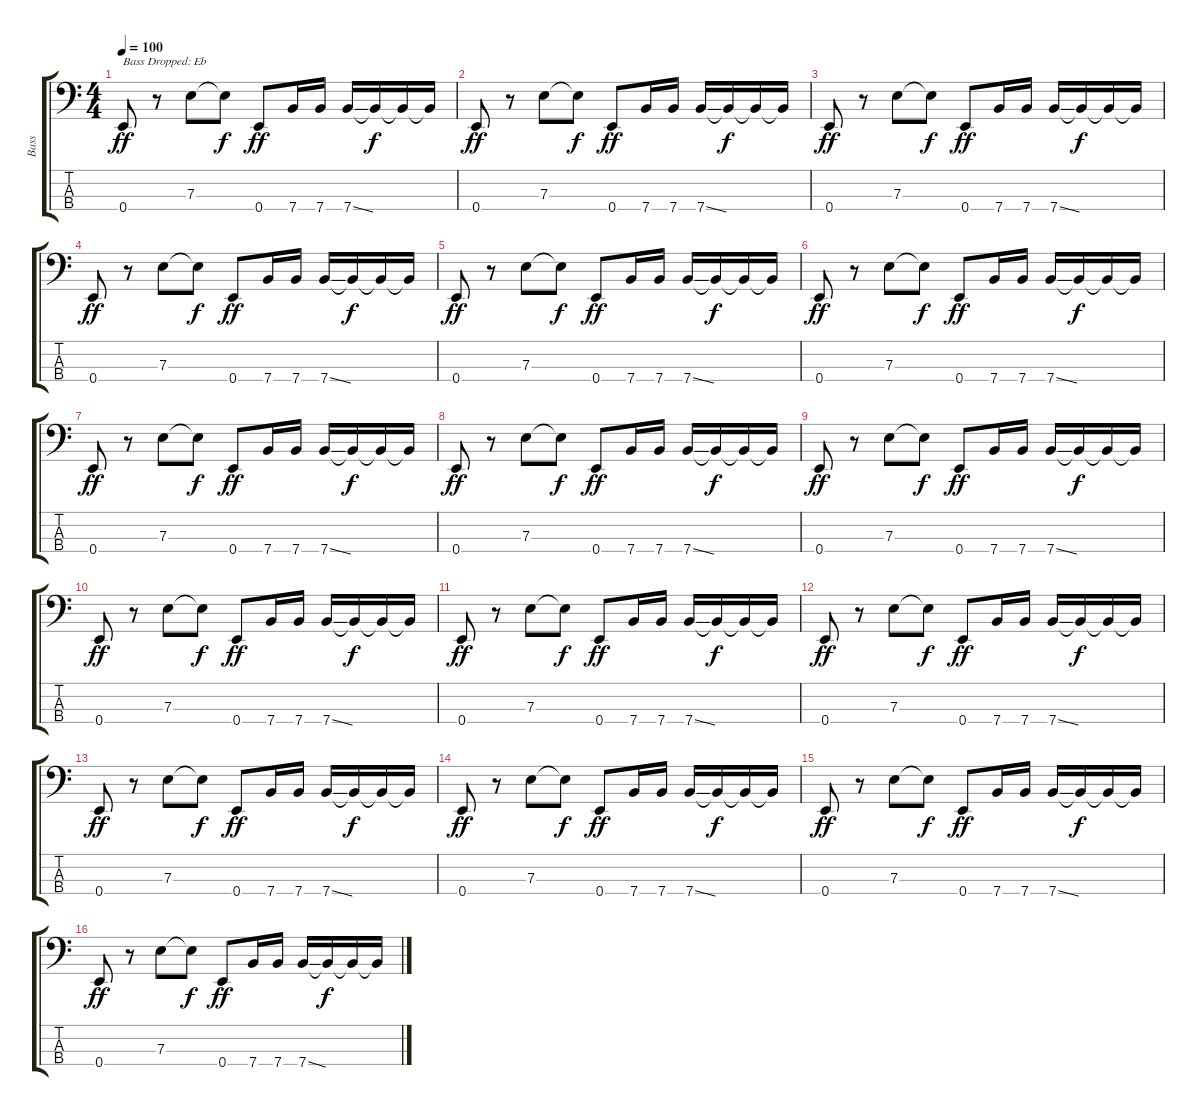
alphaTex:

\track ("Bass" "Bass") {instrument electricbasspick}
\staff {score tabs}
\tuning (G2 D2 A1 E1) {hide}
\ts (4 4)
\tempo 100
\clef f4
\ks c
0.4.8{txt "Bass Dropped: Eb" dy ff instrument electricbasspick} r.8 7.3.8 7.3{t}.8{dy f} 0.4.8{dy ff} 7.4.16 7.4.16 7.4{ss}.16 7.4{t}.16{dy f} 7.4{t}.16 7.4{t}.16 |
0.4.8{dy ff} r.8 7.3.8 7.3{t}.8{dy f} 0.4.8{dy ff} 7.4.16 7.4.16 7.4{ss}.16 7.4{t}.16{dy f} 7.4{t}.16 7.4{t}.16 |
0.4.8{dy ff} r.8 7.3.8 7.3{t}.8{dy f} 0.4.8{dy ff} 7.4.16 7.4.16 7.4{ss}.16 7.4{t}.16{dy f} 7.4{t}.16 7.4{t}.16 |
0.4.8{dy ff} r.8 7.3.8 7.3{t}.8{dy f} 0.4.8{dy ff} 7.4.16 7.4.16 7.4{ss}.16 7.4{t}.16{dy f} 7.4{t}.16 7.4{t}.16 |
0.4.8{dy ff} r.8 7.3.8 7.3{t}.8{dy f} 0.4.8{dy ff} 7.4.16 7.4.16 7.4{ss}.16 7.4{t}.16{dy f} 7.4{t}.16 7.4{t}.16 |
0.4.8{dy ff} r.8 7.3.8 7.3{t}.8{dy f} 0.4.8{dy ff} 7.4.16 7.4.16 7.4{ss}.16 7.4{t}.16{dy f} 7.4{t}.16 7.4{t}.16 |
0.4.8{dy ff} r.8 7.3.8 7.3{t}.8{dy f} 0.4.8{dy ff} 7.4.16 7.4.16 7.4{ss}.16 7.4{t}.16{dy f} 7.4{t}.16 7.4{t}.16 |
0.4.8{dy ff} r.8 7.3.8 7.3{t}.8{dy f} 0.4.8{dy ff} 7.4.16 7.4.16 7.4{ss}.16 7.4{t}.16{dy f} 7.4{t}.16 7.4{t}.16 |
0.4.8{dy ff} r.8 7.3.8 7.3{t}.8{dy f} 0.4.8{dy ff} 7.4.16 7.4.16 7.4{ss}.16 7.4{t}.16{dy f} 7.4{t}.16 7.4{t}.16 |
0.4.8{dy ff} r.8 7.3.8 7.3{t}.8{dy f} 0.4.8{dy ff} 7.4.16 7.4.16 7.4{ss}.16 7.4{t}.16{dy f} 7.4{t}.16 7.4{t}.16 |
0.4.8{dy ff} r.8 7.3.8 7.3{t}.8{dy f} 0.4.8{dy ff} 7.4.16 7.4.16 7.4{ss}.16 7.4{t}.16{dy f} 7.4{t}.16 7.4{t}.16 |
0.4.8{dy ff} r.8 7.3.8 7.3{t}.8{dy f} 0.4.8{dy ff} 7.4.16 7.4.16 7.4{ss}.16 7.4{t}.16{dy f} 7.4{t}.16 7.4{t}.16 |
0.4.8{dy ff} r.8 7.3.8 7.3{t}.8{dy f} 0.4.8{dy ff} 7.4.16 7.4.16 7.4{ss}.16 7.4{t}.16{dy f} 7.4{t}.16 7.4{t}.16 |
0.4.8{dy ff} r.8 7.3.8 7.3{t}.8{dy f} 0.4.8{dy ff} 7.4.16 7.4.16 7.4{ss}.16 7.4{t}.16{dy f} 7.4{t}.16 7.4{t}.16 |
0.4.8{dy ff} r.8 7.3.8 7.3{t}.8{dy f} 0.4.8{dy ff} 7.4.16 7.4.16 7.4{ss}.16 7.4{t}.16{dy f} 7.4{t}.16 7.4{t}.16 |
0.4.8{dy ff} r.8 7.3.8 7.3{t}.8{dy f} 0.4.8{dy ff} 7.4.16 7.4.16 7.4{ss}.16 7.4{t}.16{dy f} 7.4{t}.16 7.4{t}.16
